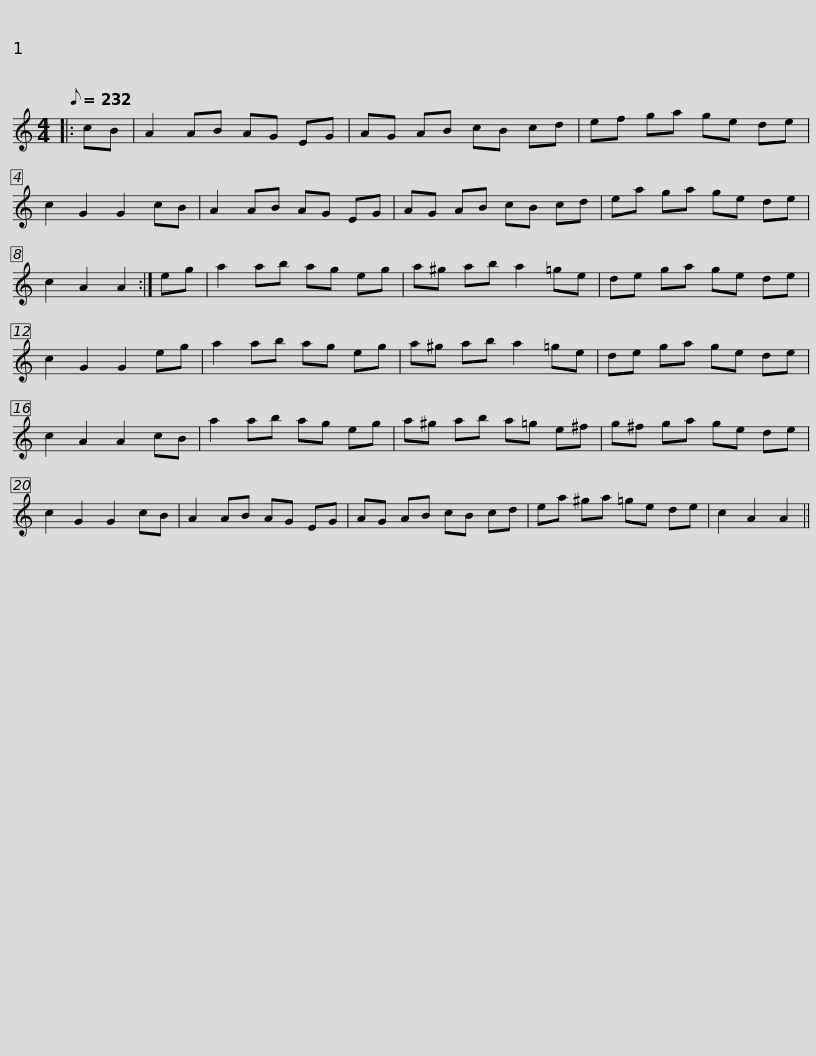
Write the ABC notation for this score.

X:1
L:1/8
Q:1/8=232
M:4/4
I:linebreak $
K:C
V:1 treble
V:1
|: cB | A2 AB AG EG | AG AB cB cd | ef ga ge de | c2 G2 G2 cB | %5
 A2 AB AG EG |$ AG AB cB cd | ea ga ge de | c2 A2 A2 :| eg | %10
 a2 ab ag eg | a^g ab a2 =ge |$ de ga ge de | c2 G2 G2 eg | a2 ab ag eg | %15
 a^g ab a2 =ge | de ga ge de | c2 A2 A2 cB |$ a2 ab ag eg | a^g ab a=g e^f | %20
 g^f ga ge de | c2 G2 G2 cB | A2 AB AG EG |$ AG AB cB cd | ea ^ga =ge de | %25
 c2 A2 A2 || %26
